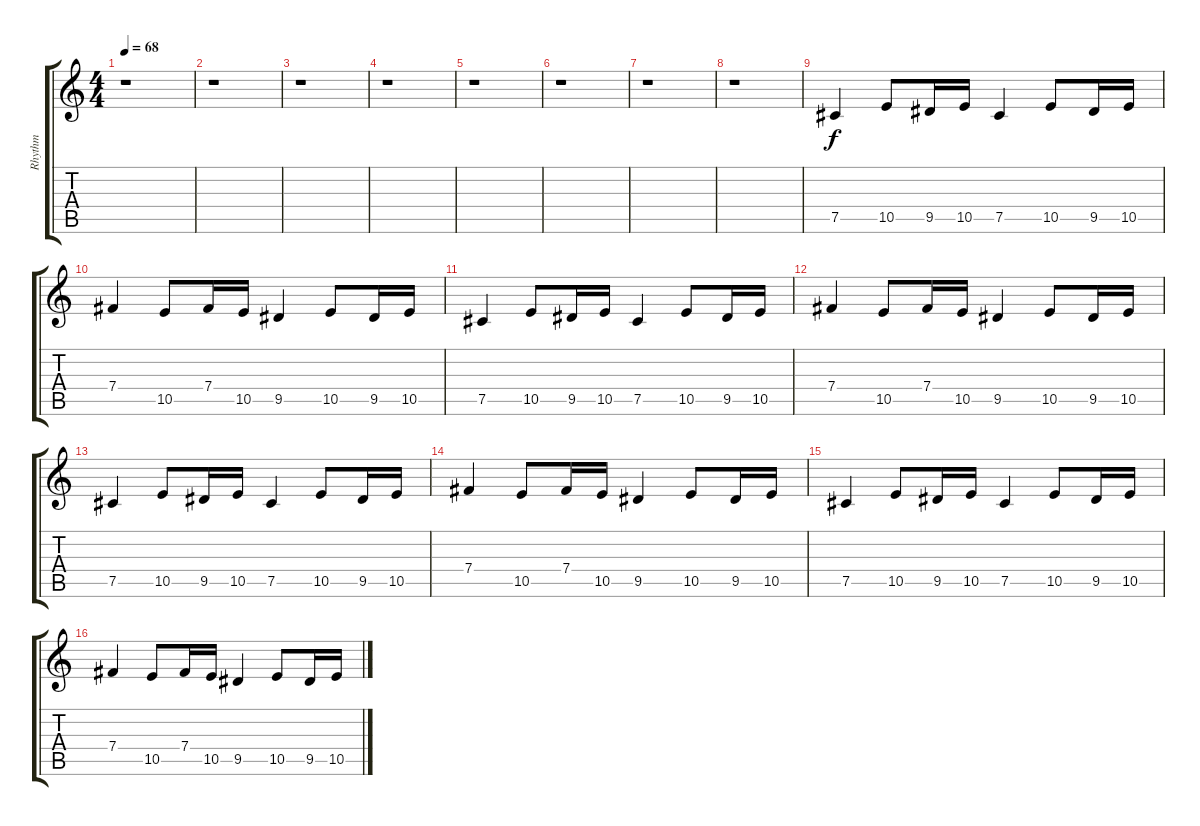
\track ("Rhythm" "Rhythm") {instrument distortionguitar}
\staff {score tabs}
\tuning (Db4 Ab3 E3 B2 Gb2 Db2) {hide}
\ts (4 4)
\tempo 68
\clef g2
\ks c
r.1{dy f instrument distortionguitar} |
r.1 |
r.1 |
r.1 |
r.1 |
r.1 |
r.1 |
r.1 |
7.5.4 10.5.8 9.5.16 10.5.16 7.5.4 10.5.8 9.5.16 10.5.16 |
7.4.4 10.5.8 7.4.16 10.5.16 9.5.4 10.5.8 9.5.16 10.5.16 |
7.5.4 10.5.8 9.5.16 10.5.16 7.5.4 10.5.8 9.5.16 10.5.16 |
7.4.4 10.5.8 7.4.16 10.5.16 9.5.4 10.5.8 9.5.16 10.5.16 |
7.5.4 10.5.8 9.5.16 10.5.16 7.5.4 10.5.8 9.5.16 10.5.16 |
7.4.4 10.5.8 7.4.16 10.5.16 9.5.4 10.5.8 9.5.16 10.5.16 |
7.5.4 10.5.8 9.5.16 10.5.16 7.5.4 10.5.8 9.5.16 10.5.16 |
7.4.4 10.5.8 7.4.16 10.5.16 9.5.4 10.5.8 9.5.16 10.5.16
